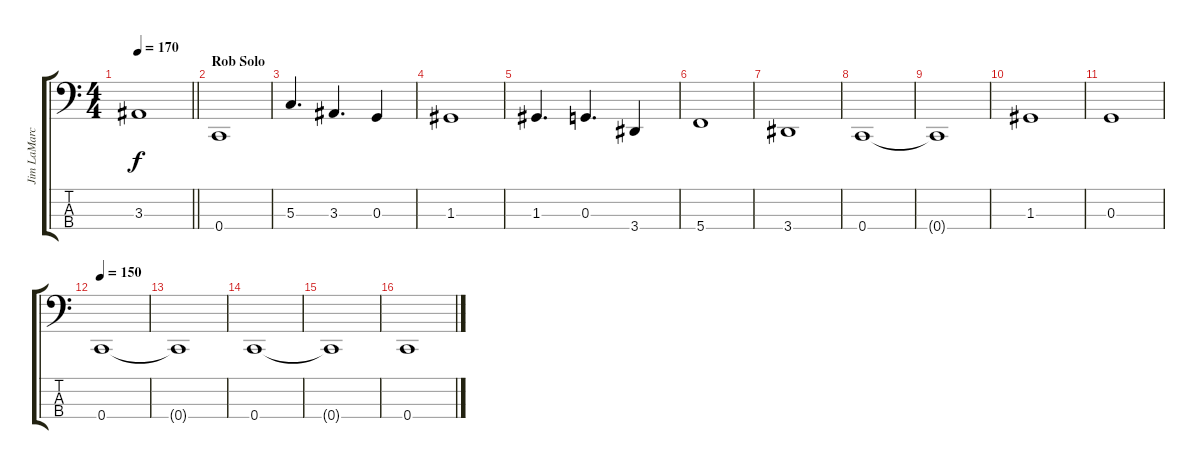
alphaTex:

\track ("Jim LaMarca" "Jim LaMarc") {instrument electricbasspick}
\staff {score tabs}
\tuning (F2 C2 G1 C1) {hide}
\ts (4 4)
\tempo 170
\clef f4
\barLineRight lightlight
\ks c
3.3.1{dy f} |
\section ("" "Rob Solo")
0.4.1 |
5.3.4{d} 3.3.4{d} 0.3.4 |
1.3.1 |
1.3.4{d} 0.3.4{d} 3.4.4 |
5.4.1 |
3.4.1 |
0.4.1 |
0.4{t}.1 |
1.3.1 |
0.3.1 |
\tempo 150
0.4.1 |
0.4{t}.1 |
0.4.1 |
0.4{t}.1 |
0.4.1
